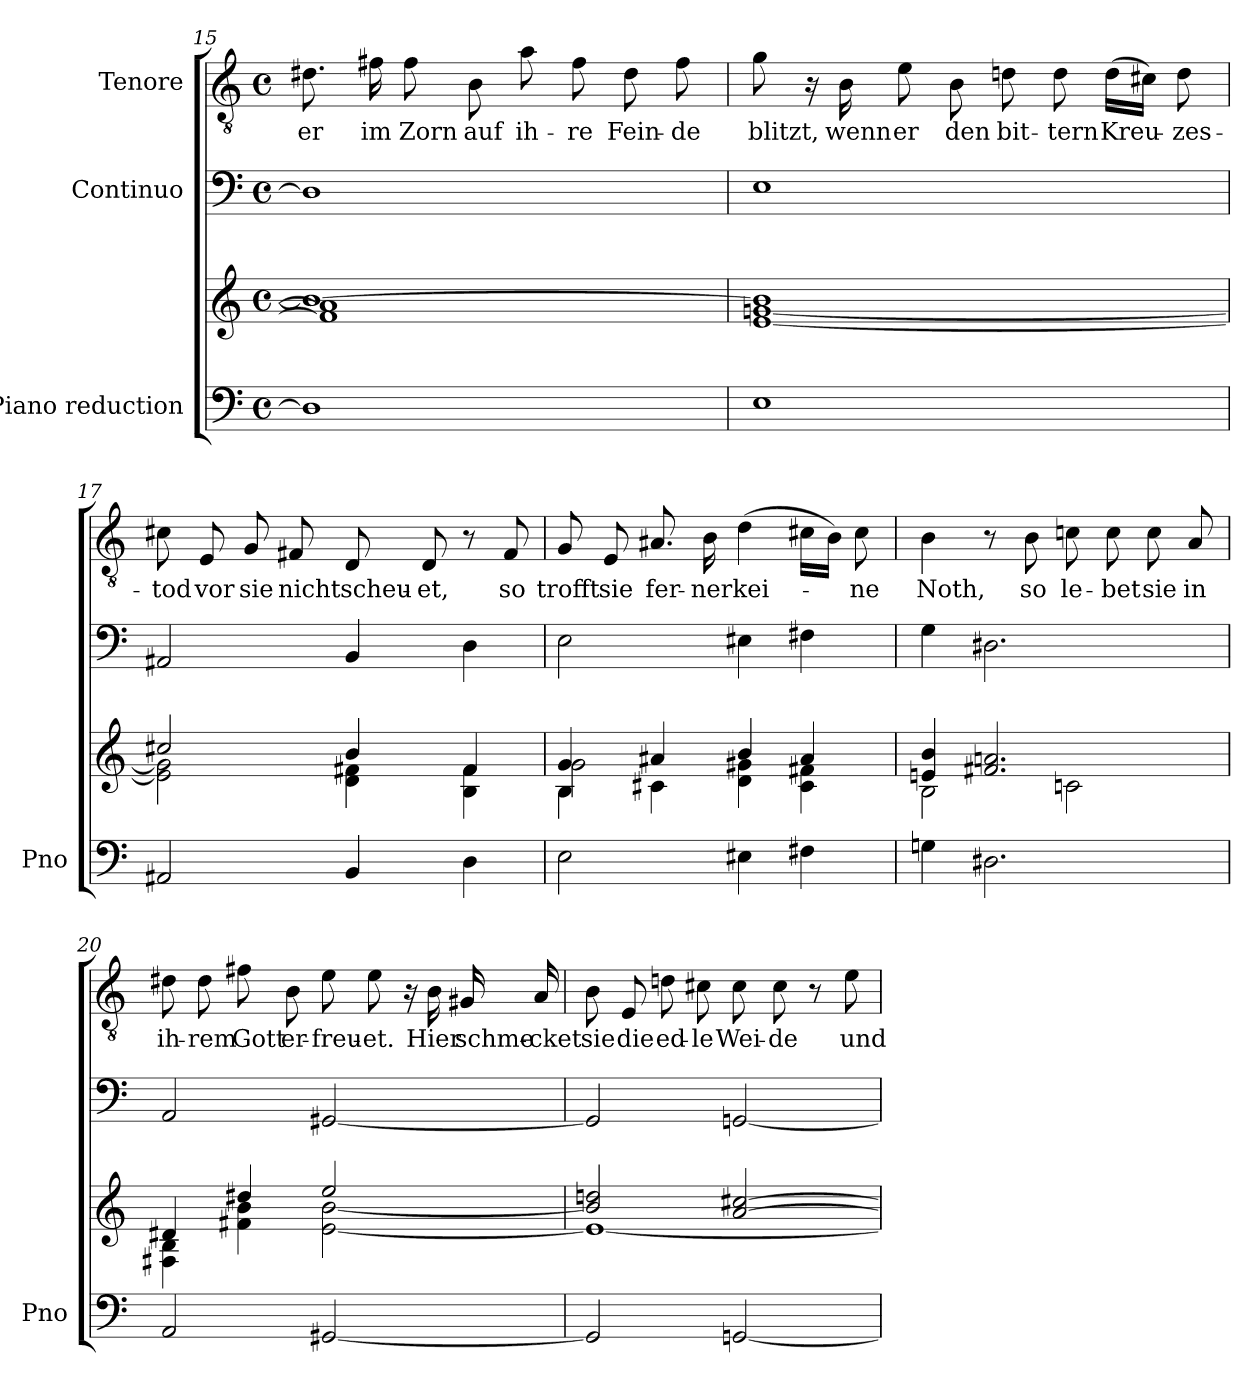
**kern	**kern	**kern	**kern	**text
*part3	*part3	*part2	*part1	*part1
*staff4	*staff3	*staff2	*staff1	*staff1
*I"Piano reduction	*	*I"Continuo	*I"Tenore	*
*I'Pno	*	*	*	*
*clefF4	*clefG2	*clefF4	*clefGv2	*
*k[]	*k[]	*k[]	*k[]	*
*M4/4	*M4/4	*M4/4	*M4/4	*
*met(c)	*met(c)	*met(c)	*met(c)	*
=15	=15	=15	=15	=15
*	*^	*	*	*
!	!	!	!	!	!LO:LY:b
1D#]	1b_	1f#] 1a]	1D#]	8.d#X\	er
!	!	!	!	!	!LO:LY:b
.	.	.	.	16f#X\	im
!	!	!	!	!	!LO:LY:b
.	.	.	.	8f#\	Zorn
!	!	!	!	!	!LO:LY:b
.	.	.	.	8B\	auf
!	!	!	!	!	!LO:LY:b
.	.	.	.	8a\	ih-
!	!	!	!	!	!LO:LY:b
.	.	.	.	8f#\	-re
!	!	!	!	!	!LO:LY:b
.	.	.	.	8d#\	Fein-
!	!	!	!	!	!LO:LY:b
.	.	.	.	8f#\	-de
=16	=16	=16	=16	=16	=16
!	!	!	!	!	!LO:LY:b
1E	1b]	[1e [1gn	1E	8g\	blitzt,
.	.	.	.	16r	.
!	!	!	!	!	!LO:LY:b
.	.	.	.	16B\	wenn
!	!	!	!	!	!LO:LY:b
.	.	.	.	8e\	er
!	!	!	!	!	!LO:LY:b
.	.	.	.	8B\	den
!	!	!	!	!	!LO:LY:b
.	.	.	.	8dn\	bit-
!	!	!	!	!	!LO:LY:b
.	.	.	.	8d\	-tern
!	!	!	!	!	!LO:LY:b
.	.	.	.	(16d\LL	Kreu-
.	.	.	.	16c#X\JJ)	.
!	!	!	!	!	!LO:LY:b
.	.	.	.	8d\	-zes-
=17	=17	=17	=17	=17	=17
!	!	!	!	!	!LO:LY:b
2AA#X/	2cc#X/	2e\] 2g\]	2AA#X/	8c#X\	-tod
!	!	!	!	!	!LO:LY:b
.	.	.	.	8E/	vor
!	!	!	!	!	!LO:LY:b
.	.	.	.	8G/	sie
!	!	!	!	!	!LO:LY:b
.	.	.	.	8F#X/	nicht
!	!	!	!	!	!LO:LY:b
4BB/	4b/	4d\ 4f#X\	4BB/	8D/	scheu-
!	!	!	!	!	!LO:LY:b
.	.	.	.	8D/	-et,
4D\	4f#/	4B\ 4f#\	4D\	8r	.
!	!	!	!	!	!LO:LY:b
.	.	.	.	8F#/	so
=18	=18	=18	=18	=18	=18
*	*	*^	*	*	*
!	!	!	!	!	!	!LO:LY:b
2E\	4g/	4B\	2g\	2E\	8G/	trofft
!	!	!	!	!	!	!LO:LY:b
.	.	.	.	.	8E/	sie
!	!	!	!	!	!	!LO:LY:b
.	4a#X/	4c#X\	.	.	8.A#X/	fer-
!	!	!	!	!	!	!LO:LY:b
.	.	.	.	.	16B\	-ner
!	!	!	!	!	!	!LO:LY:b
4E#X\	4b/	4d\ 4g#X\	2ryy	4E#X\	(4d\	kei-
4F#X\	4a#/	4c#\ 4f#X\	.	4F#X\	16c#X\LL	.
.	.	.	.	.	16B\JJ)	.
!	!	!	!	!	!	!LO:LY:b
.	.	.	.	.	8c#\	-ne
*	*	*v	*v	*	*	*
!!LO:PB:g=z
=19	=19	=19	=19	=19	=19
!	!	!	!	!	!LO:LY:b
4Gn\	4en/ 4b/	2B\	4G\	4B\	Noth,
2.D#X\	2.f#X/ 2.an/	.	2.D#X\	8r	.
!	!	!	!	!	!LO:LY:b
.	.	.	.	8B\	so
!	!	!	!	!	!LO:LY:b
.	.	2cn\	.	8cn\	le-
!	!	!	!	!	!LO:LY:b
.	.	.	.	8c\	-bet
!	!	!	!	!	!LO:LY:b
.	.	.	.	8c\	sie
!	!	!	!	!	!LO:LY:b
.	.	.	.	8A/	in
=20	=20	=20	=20	=20	=20
!	!	!	!	!	!LO:LY:b
2AA/	4d#X/	4F#X\ 4B\	2AA/	8d#X\	ih-
!	!	!	!	!	!LO:LY:b
.	.	.	.	8d#\	-rem
!	!	!	!	!	!LO:LY:b
.	4dd#X/	4f#X\ 4b\	.	8f#X\	Gott
!	!	!	!	!	!LO:LY:b
.	.	.	.	8B\	er-
!	!	!	!	!	!LO:LY:b
[2GG#X/	2ee/	[2e\ [2b\	[2GG#X/	8e\	-freu-
!	!	!	!	!	!LO:LY:b
.	.	.	.	8e\	-et.
.	.	.	.	16r	.
!	!	!	!	!	!LO:LY:b
.	.	.	.	16B\	Hier
!	!	!	!	!	!LO:LY:b
.	.	.	.	16G#X/	schme-
!	!	!	!	!	!LO:LY:b
.	.	.	.	16A/	-cket
=21	=21	=21	=21	=21	=21
!	!	!	!	!	!LO:LY:b
2GG#/]	2b/] 2ddn/	1e_	2GG#/]	8B\	sie
!	!	!	!	!	!LO:LY:b
.	.	.	.	8E/	die
!	!	!	!	!	!LO:LY:b
.	.	.	.	8dn\	ed-
!	!	!	!	!	!LO:LY:b
.	.	.	.	8c#X\	-le
!	!	!	!	!	!LO:LY:b
[2GGn/	[2a/ [2cc#X/	.	[2GGn/	8c#\	Wei-
!	!	!	!	!	!LO:LY:b
.	.	.	.	8c#\	-de
.	.	.	.	8r	.
!	!	!	!	!	!LO:LY:b
.	.	.	.	8e\	und
*	*v	*v	*	*	*
=	=	=	=	=
*-	*-	*-	*-	*-
